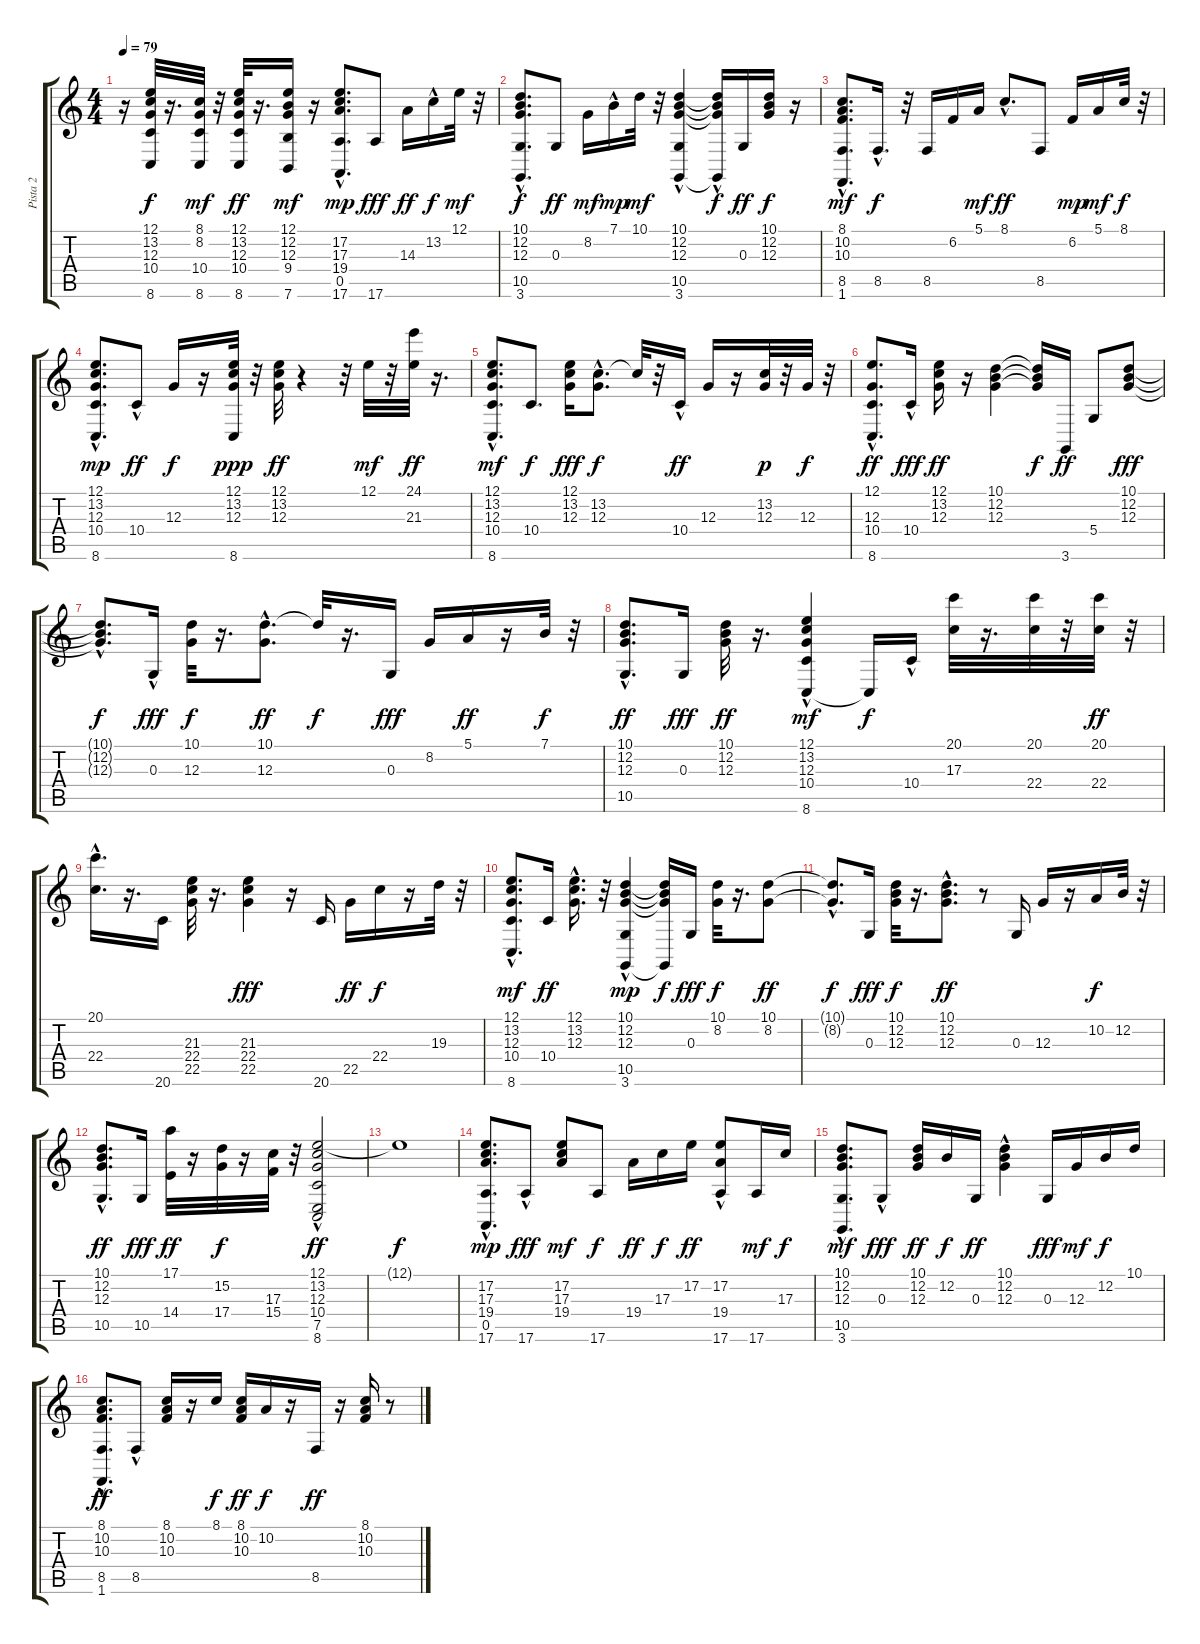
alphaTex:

\track ("Pista 2" "Pista 2") {instrument acousticgrandpiano}
\staff {score tabs}
\tuning (E4 B3 G3 D3 A2 E2) {hide}
\ts (4 4)
\tempo 79
\clef g2
\ks c
r.16{dy f} (12.1 13.2 12.3 10.4 8.6).32 r.16{d} (8.1 8.2 10.4 8.6).32{dy mf} r.32 (12.1 13.2 12.3 10.4 8.6).32{dy ff} r.16{d} (12.1 12.2 12.3 9.4 7.6).16{dy mf} r.16 (17.2{hac} 17.3 19.4{hac} 0.5 17.6).8{d dy mp} 17.6.8{dy fff} 14.3.16{dy ff} 13.2{hac}.16{dy f} 12.1.32{dy mf} r.32 |
(10.1 12.2{hac} 12.3{hac} 10.5 3.6{hac}).8{d dy f} 0.3.8{dy ff} 8.2.16{dy mf} 7.1{hac}.16{dy mp} 10.1.32{dy mf} r.32 (10.1 12.2 12.3 10.5{hac} 3.6).4 (10.1{t} 12.2{t} 12.3{t} 3.6{hac t}).16{dy f} 0.3.16{dy ff} (10.1 12.2 12.3).16{dy f} r.16 |
(8.1{hac} 10.2{hac} 10.3{hac} 8.5 1.6{hac}).8{d dy mf} 8.5{hac}.16{d dy f} r.32 8.5.16 6.2.16 5.1.16{dy mf} 8.1{hac}.8{d dy ff} 8.5.8 6.2.16{dy mp} 5.1.16{dy mf} 8.1.32{dy f} r.32 |
(12.1{hac} 13.2{hac} 12.3{hac} 10.4 8.6{hac}).8{d dy mp} 10.4{hac}.8{dy ff} 12.3.16{dy f} r.16 (12.1 13.2 12.3 8.6).32{dy ppp} r.32 (12.1 13.2 12.3).32{dy ff} r.4 r.32 12.1.32{dy mf} r.32 (24.1 21.3).32{dy ff} r.16{d} |
(12.1 13.2 12.3 10.4{hac} 8.6{hac}).8{d dy mf} 10.4.8{d dy f} (12.1 13.2 12.3).16{dy fff} (13.2{hac} 12.3).8{d dy f} 13.2{t}.32 r.32 10.4{hac}.16{dy ff} 12.3.16 r.16 (13.2 12.3).32{dy p} r.32 12.3.32{dy f} r.32 |
(12.1 12.3 10.4{hac} 8.6).8{d dy ff} 10.4{hac}.16{dy fff} (12.1 13.2 12.3).16{dy ff} r.16 (10.1 12.2 12.3).4 (10.1{t} 12.2{t} 12.3{t}).16{dy f} 3.6.16{dy ff} 5.4.8 (10.1 12.2 12.3).8{dy fff} |
(10.1{hac t} 12.2{hac t} 12.3{t}).8{d dy f} 0.3{hac}.16{dy fff} (10.1 12.3).32{dy f} r.16{d} (10.1{hac} 12.3).8{d dy ff} 10.1{t}.32{dy f} r.16{d} 0.3.16{dy fff} 8.2.16 5.1.16{dy ff} r.16 7.1.32{dy f} r.32 |
(10.1{hac} 12.2{hac} 12.3{hac} 10.5).8{d dy ff} 0.3.16{dy fff} (10.1 12.2 12.3).32{dy ff} r.16{d} (12.1 13.2 12.3{hac} 10.4{hac} 8.6).4{dy mf} 8.6{t}.16{dy f} 10.4{hac}.16 (20.1 17.3).32 r.16{d} (20.1 22.4).32 r.32 (20.1 22.4).32{dy ff} r.32 |
(20.1{hac} 22.4{hac}).16{d} r.16{d} 20.6.16 (21.3 22.4 22.5).32 r.16{d} (21.3 22.4 22.5).4{dy fff} r.16 20.6.16 22.5.16{dy ff} 22.4.16{dy f} r.16 19.3.32 r.32 |
(12.1 13.2 12.3 10.4{hac} 8.6).8{d dy mf} 10.4.16{dy ff} (12.1 13.2 12.3{hac}).16{d} r.32 (10.1 12.2 12.3 10.5{hac} 3.6).4{dy mp} (10.1{t} 12.2{t} 12.3{t} 3.6{t}).16{dy f} 0.3.16{dy fff} (10.1 8.2).32{dy f} r.16{d} (10.1 8.2).8{dy ff} |
(10.1{hac t} 8.2{hac t}).8{d dy f} 0.3.16{dy fff} (10.1 12.2 12.3).32{dy f} r.16{d} (10.1{hac} 12.2{hac} 12.3).8{d dy ff} r.8 0.3.16 12.3.16 r.16 10.2.16{dy f} 12.2.32 r.32 |
(10.1{hac} 12.2 12.3{hac} 10.5{hac}).8{d dy ff} 10.5.16{dy fff} (17.1 14.4).32{dy ff} r.16 (15.2 17.4).32{dy f} r.16 (17.3 15.4).32 r.32 (12.1 13.2{hac} 12.3{hac} 10.4{hac} 7.5{hac} 8.6{hac}).2{dy ff} |
12.1{t}.1{dy f} |
(17.2{hac} 17.3{hac} 19.4{hac} 0.5{hac} 17.6).8{d dy mp} 17.6{hac}.8{dy fff} (17.2 17.3 19.4).8{dy mf} 17.6.8{dy f} 19.4.16{dy ff} 17.3.16{dy f} 17.2.16{dy ff} (17.2 19.4{hac} 17.6).8 17.6.16{dy mf} 17.3.16{dy f} |
(10.1{hac} 12.2{hac} 12.3{hac} 10.5 3.6{hac}).8{d dy mf} 0.3{hac}.8{dy fff} (10.1 12.2 12.3).16{dy ff} 12.2.16{dy f} 0.3.16{dy ff} (10.1{hac} 12.2 12.3{hac}).4 0.3.16{dy fff} 12.3.16{dy mf} 12.2.16{dy f} 10.1.16 |
(8.1{hac} 10.2{hac} 10.3{hac} 8.5 1.6{hac}).8{d dy ff} 8.5{hac}.8 (8.1 10.2 10.3).16 r.16 8.1.16{dy f} (8.1 10.2 10.3).16{dy ff} 10.2.16{dy f} r.16 8.5.16{dy ff} r.16 (8.1 10.2 10.3).16 r.8
